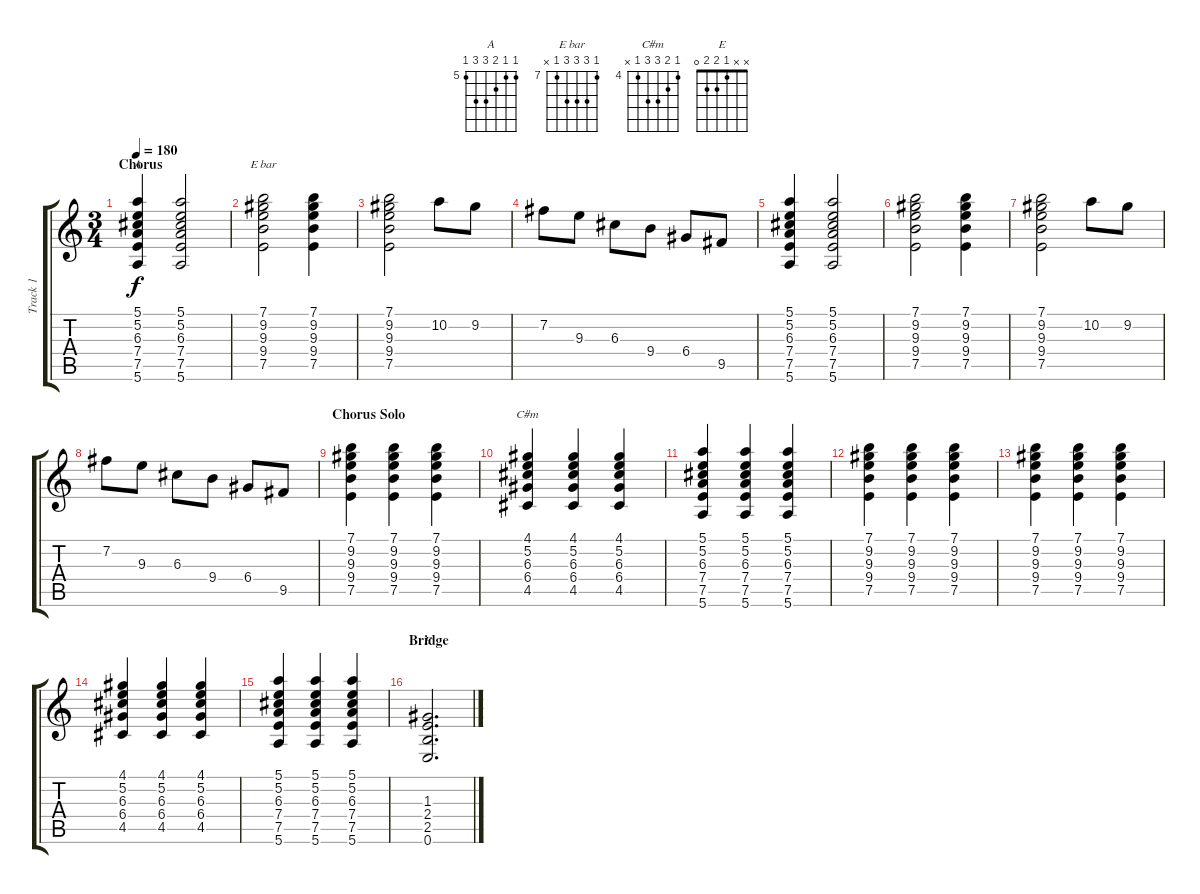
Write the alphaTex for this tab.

\track ("Track 1" "Track 1") {instrument acousticguitarsteel}
\staff {score tabs}
\tuning (E4 B3 G3 D3 A2 E2) {hide}
\chord ("A" 5 5 6 7 7 5) {firstfret 5}
\chord ("E bar" 7 9 9 9 7 x) {firstfret 7}
\chord ("C#m" 4 5 6 6 4 x) {firstfret 4}
\chord ("E" x x 1 2 2 0)
\ts (3 4)
\section ("" "Chorus")
\tempo 180
\clef g2
\ks c
(5.1 5.2 6.3 7.4 7.5 5.6).4{ch "A" dy f} (5.1 5.2 6.3 7.4 7.5 5.6).2 |
(7.1 9.2 9.3 9.4 7.5).2{ch "E bar"} (7.1 9.2 9.3 9.4 7.5).4 |
(7.1 9.2 9.3 9.4 7.5).2 10.2.8 9.2.8 |
7.2.8 9.3.8 6.3.8 9.4.8 6.4.8 9.5.8 |
(5.1 5.2 6.3 7.4 7.5 5.6).4 (5.1 5.2 6.3 7.4 7.5 5.6).2 |
(7.1 9.2 9.3 9.4 7.5).2 (7.1 9.2 9.3 9.4 7.5).4 |
(7.1 9.2 9.3 9.4 7.5).2 10.2.8 9.2.8 |
7.2.8 9.3.8 6.3.8 9.4.8 6.4.8 9.5.8 |
\section ("" "Chorus Solo")
(7.1 9.2 9.3 9.4 7.5).4 (7.1 9.2 9.3 9.4 7.5).4 (7.1 9.2 9.3 9.4 7.5).4 |
(4.1 5.2 6.3 6.4 4.5).4{ch "C#m"} (4.1 5.2 6.3 6.4 4.5).4 (4.1 5.2 6.3 6.4 4.5).4 |
(5.1 5.2 6.3 7.4 7.5 5.6).4 (5.1 5.2 6.3 7.4 7.5 5.6).4 (5.1 5.2 6.3 7.4 7.5 5.6).4 |
(7.1 9.2 9.3 9.4 7.5).4 (7.1 9.2 9.3 9.4 7.5).4 (7.1 9.2 9.3 9.4 7.5).4 |
(7.1 9.2 9.3 9.4 7.5).4 (7.1 9.2 9.3 9.4 7.5).4 (7.1 9.2 9.3 9.4 7.5).4 |
(4.1 5.2 6.3 6.4 4.5).4 (4.1 5.2 6.3 6.4 4.5).4 (4.1 5.2 6.3 6.4 4.5).4 |
(5.1 5.2 6.3 7.4 7.5 5.6).4 (5.1 5.2 6.3 7.4 7.5 5.6).4 (5.1 5.2 6.3 7.4 7.5 5.6).4 |
\section ("" "Bridge")
(1.3 2.4 2.5 0.6).2{d ch "E"}
